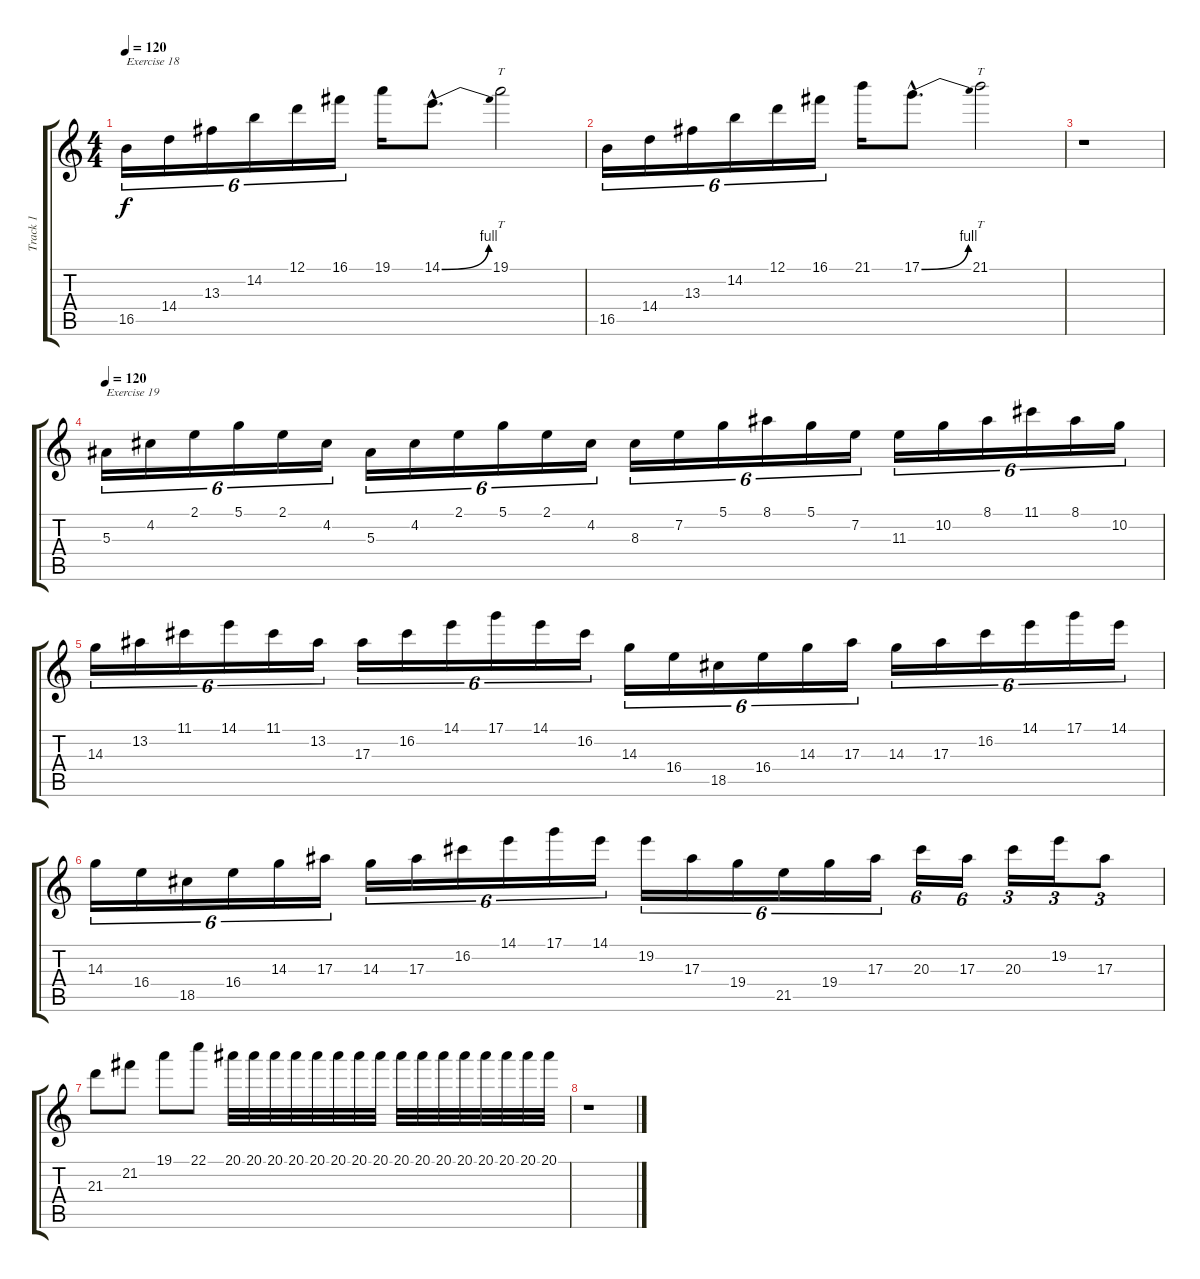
\track ("Track 1" "Track 1") {instrument distortionguitar}
\staff {score tabs}
\tuning (D4 A3 F3 C3 G2 D2) {hide}
\ts (4 4)
\tempo 120
\clef g2
\ks c
16.5.16{tu (6 4) txt "Exercise 18" dy f} 14.4.16{tu (6 4)} 13.3.16{tu (6 4)} 14.2.16{tu (6 4)} 12.1.16{tu (6 4)} 16.1.16{tu (6 4)} 19.1.16 14.1{be (bend 0 0 60 4) hac}.8{d} 19.1.2{tt} |
16.5.16{tu (6 4)} 14.4.16{tu (6 4)} 13.3.16{tu (6 4)} 14.2.16{tu (6 4)} 12.1.16{tu (6 4)} 16.1.16{tu (6 4)} 21.1.16 17.1{be (bend 0 0 60 4) hac}.8{d} 21.1.2{tt} |
r.1 |
\tempo 120
5.3.16{tu (6 4) txt "Exercise 19"} 4.2.16{tu (6 4)} 2.1.16{tu (6 4)} 5.1.16{tu (6 4)} 2.1.16{tu (6 4)} 4.2.16{tu (6 4)} 5.3.16{tu (6 4)} 4.2.16{tu (6 4)} 2.1.16{tu (6 4)} 5.1.16{tu (6 4)} 2.1.16{tu (6 4)} 4.2.16{tu (6 4)} 8.3.16{tu (6 4)} 7.2.16{tu (6 4)} 5.1.16{tu (6 4)} 8.1.16{tu (6 4)} 5.1.16{tu (6 4)} 7.2.16{tu (6 4)} 11.3.16{tu (6 4)} 10.2.16{tu (6 4)} 8.1.16{tu (6 4)} 11.1.16{tu (6 4)} 8.1.16{tu (6 4)} 10.2.16{tu (6 4)} |
14.3.16{tu (6 4)} 13.2.16{tu (6 4)} 11.1.16{tu (6 4)} 14.1.16{tu (6 4)} 11.1.16{tu (6 4)} 13.2.16{tu (6 4)} 17.3.16{tu (6 4)} 16.2.16{tu (6 4)} 14.1.16{tu (6 4)} 17.1.16{tu (6 4)} 14.1.16{tu (6 4)} 16.2.16{tu (6 4)} 14.3.16{tu (6 4)} 16.4.16{tu (6 4)} 18.5.16{tu (6 4)} 16.4.16{tu (6 4)} 14.3.16{tu (6 4)} 17.3.16{tu (6 4)} 14.3.16{tu (6 4)} 17.3.16{tu (6 4)} 16.2.16{tu (6 4)} 14.1.16{tu (6 4)} 17.1.16{tu (6 4)} 14.1.16{tu (6 4)} |
14.3.16{tu (6 4)} 16.4.16{tu (6 4)} 18.5.16{tu (6 4)} 16.4.16{tu (6 4)} 14.3.16{tu (6 4)} 17.3.16{tu (6 4)} 14.3.16{tu (6 4)} 17.3.16{tu (6 4)} 16.2.16{tu (6 4)} 14.1.16{tu (6 4)} 17.1.16{tu (6 4)} 14.1.16{tu (6 4)} 19.2.16{tu (6 4)} 17.3.16{tu (6 4)} 19.4.16{tu (6 4)} 21.5.16{tu (6 4)} 19.4.16{tu (6 4)} 17.3.16{tu (6 4)} 20.3.16{tu (6 4)} 17.3.16{tu (6 4)} 20.3.16{tu (3 2)} 19.2.16{tu (3 2)} 17.3.8{tu (3 2)} |
21.3.8 21.2.8 19.1.8 22.1.8 20.1.32 20.1.32 20.1.32 20.1.32 20.1.32 20.1.32 20.1.32 20.1.32 20.1.32 20.1.32 20.1.32 20.1.32 20.1.32 20.1.32 20.1.32 20.1.32 |
r.1
